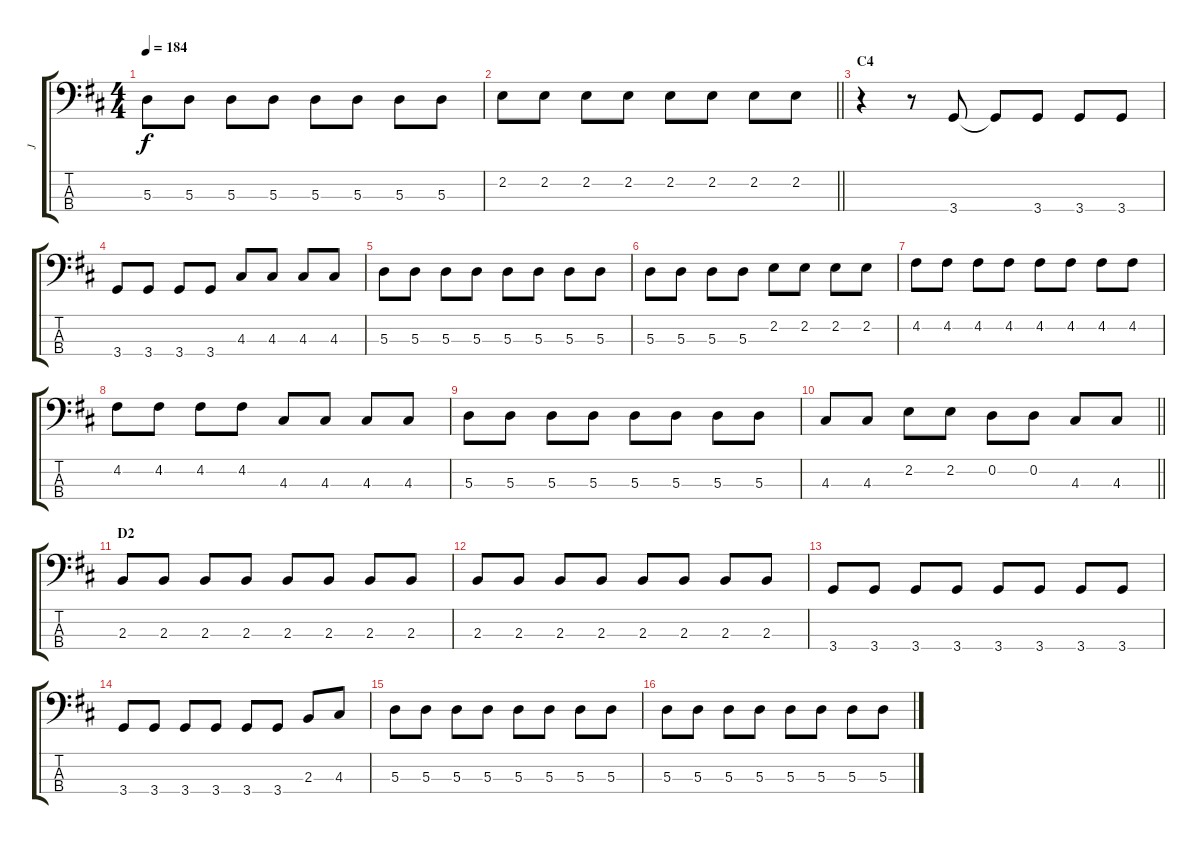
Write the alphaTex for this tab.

\track ("J" "J") {instrument electricbassfinger}
\staff {score tabs}
\tuning (G2 D2 A1 E1) {hide}
\ts (4 4)
\tempo 184
\clef f4
\ks bminor
5.3.8{dy f} 5.3.8 5.3.8 5.3.8 5.3.8 5.3.8 5.3.8 5.3.8 |
\barLineRight lightlight
2.2.8 2.2.8 2.2.8 2.2.8 2.2.8 2.2.8 2.2.8 2.2.8 |
\section ("" "C4")
r.4 r.8 3.4.8 3.4{t}.8 3.4.8 3.4.8 3.4.8 |
3.4.8 3.4.8 3.4.8 3.4.8 4.3.8 4.3.8 4.3.8 4.3.8 |
5.3.8 5.3.8 5.3.8 5.3.8 5.3.8 5.3.8 5.3.8 5.3.8 |
5.3.8 5.3.8 5.3.8 5.3.8 2.2.8 2.2.8 2.2.8 2.2.8 |
4.2.8 4.2.8 4.2.8 4.2.8 4.2.8 4.2.8 4.2.8 4.2.8 |
4.2.8 4.2.8 4.2.8 4.2.8 4.3.8 4.3.8 4.3.8 4.3.8 |
5.3.8 5.3.8 5.3.8 5.3.8 5.3.8 5.3.8 5.3.8 5.3.8 |
\barLineRight lightlight
4.3.8 4.3.8 2.2.8 2.2.8 0.2.8 0.2.8 4.3.8 4.3.8 |
\section ("" "D2")
2.3.8 2.3.8 2.3.8 2.3.8 2.3.8 2.3.8 2.3.8 2.3.8 |
2.3.8 2.3.8 2.3.8 2.3.8 2.3.8 2.3.8 2.3.8 2.3.8 |
3.4.8 3.4.8 3.4.8 3.4.8 3.4.8 3.4.8 3.4.8 3.4.8 |
3.4.8 3.4.8 3.4.8 3.4.8 3.4.8 3.4.8 2.3.8 4.3.8 |
5.3.8 5.3.8 5.3.8 5.3.8 5.3.8 5.3.8 5.3.8 5.3.8 |
5.3.8 5.3.8 5.3.8 5.3.8 5.3.8 5.3.8 5.3.8 5.3.8
